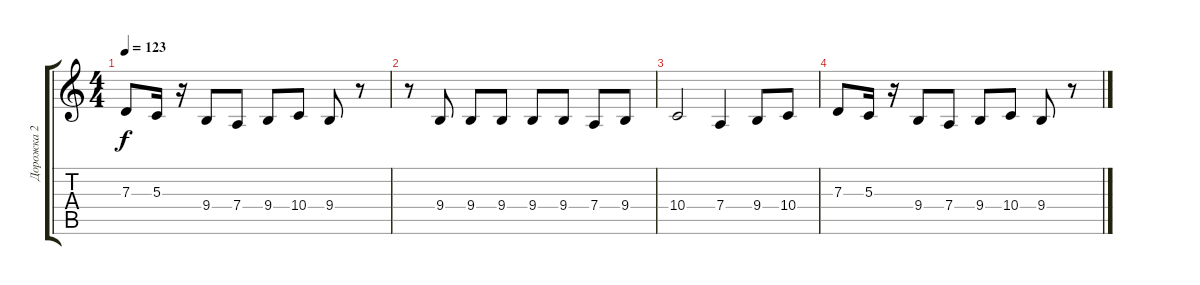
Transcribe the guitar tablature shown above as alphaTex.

\track ("Дорожка 2" "Дорожка 2") {instrument electricgrandpiano}
\staff {score tabs}
\tuning (E4 B3 G3 D3 A2 E2) {hide}
\ts (4 4)
\tempo 123
\clef g2
\ks c
7.3.8{dy f} 5.3.16 r.16 9.4.8 7.4.8 9.4.8 10.4.8 9.4.8 r.8 |
r.8 9.4.8 9.4.8 9.4.8 9.4.8 9.4.8 7.4.8 9.4.8 |
10.4.2 7.4.4 9.4.8 10.4.8 |
7.3.8 5.3.16 r.16 9.4.8 7.4.8 9.4.8 10.4.8 9.4.8 r.8
